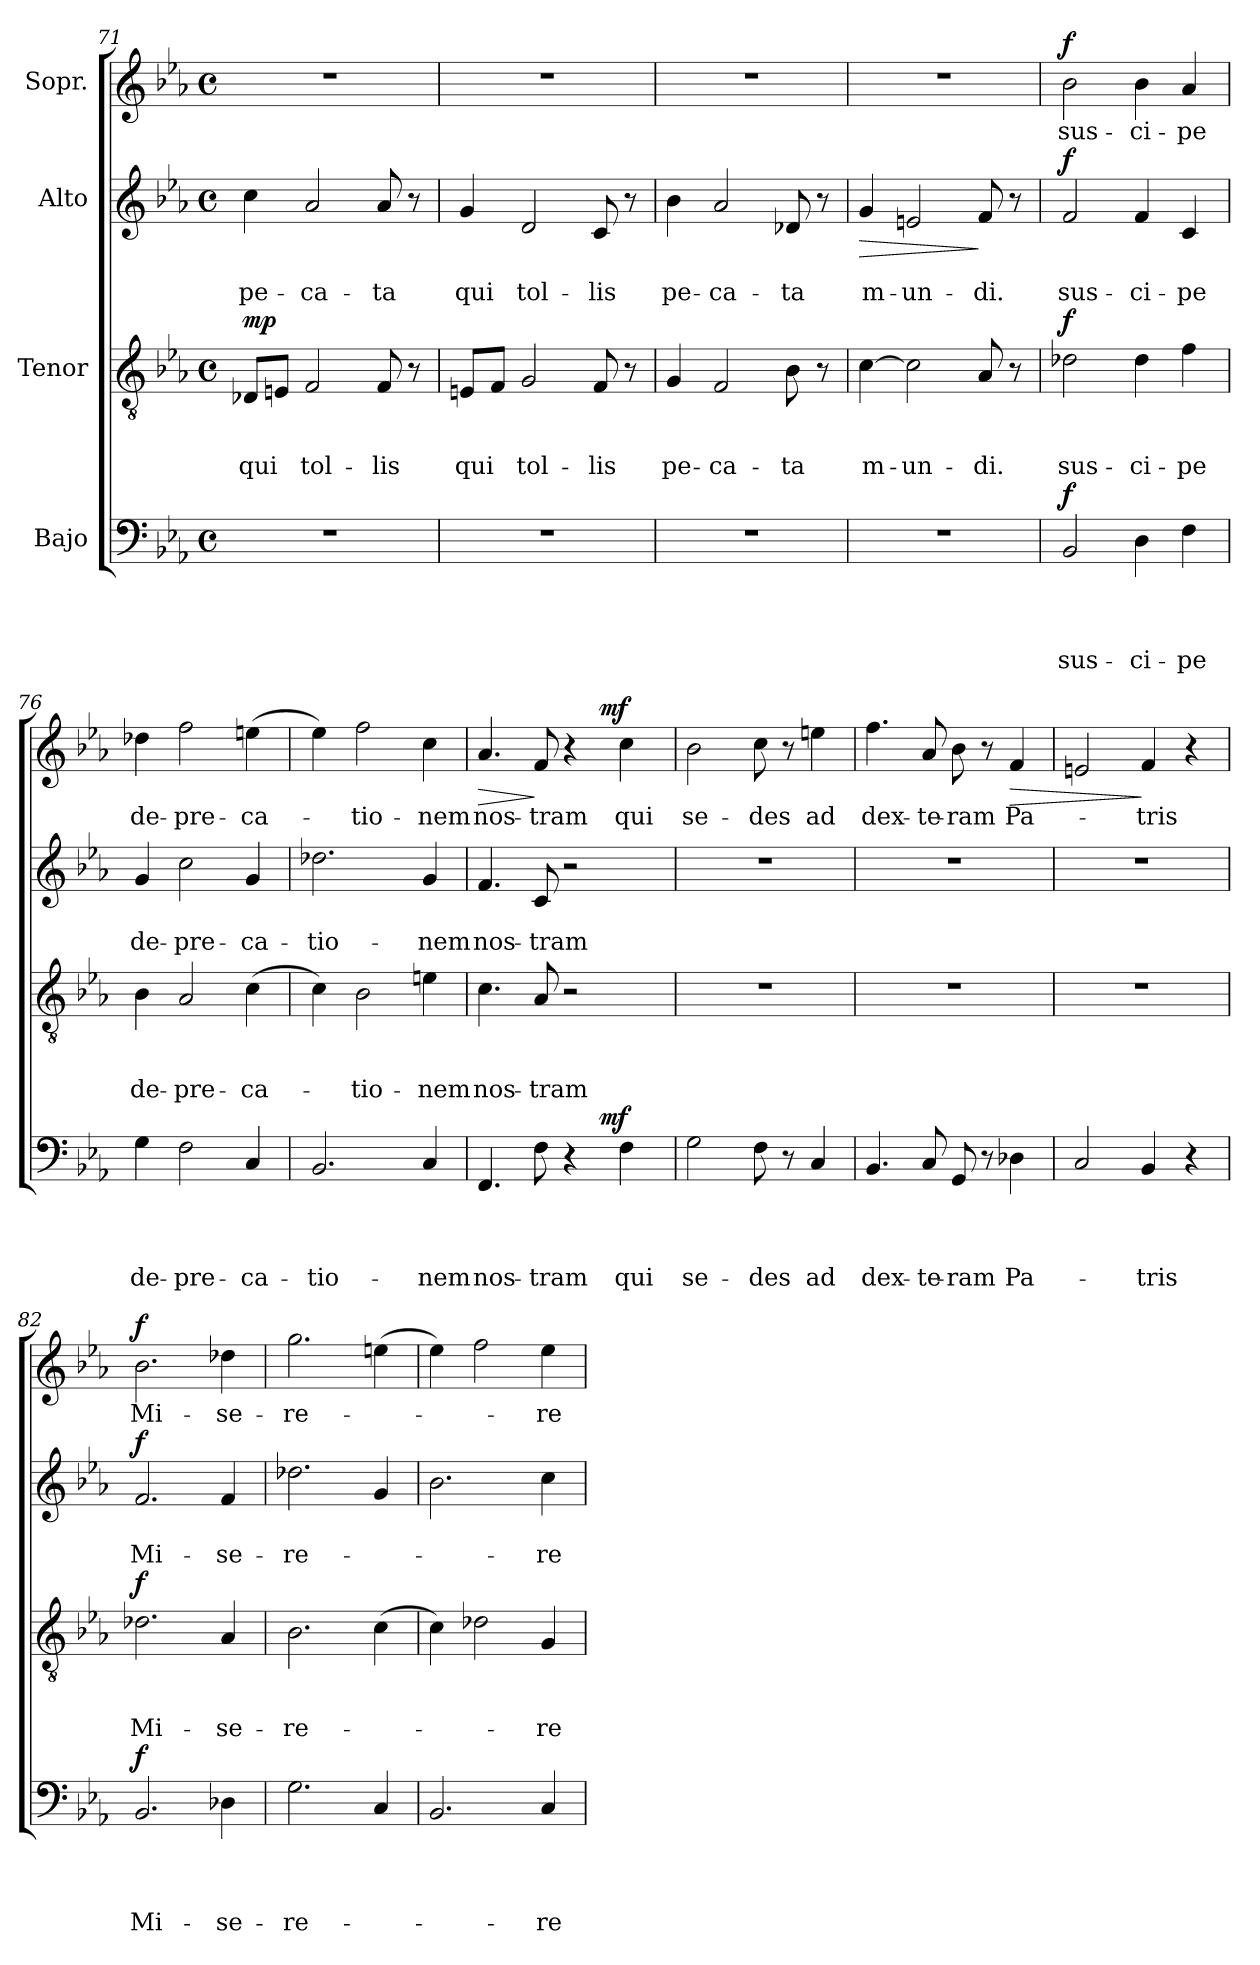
**kern	**text	**text	**text	**text	**dynam	**kern	**text	**text	**text	**dynam	**kern	**text	**text	**dynam	**kern	**text	**dynam
*part4	*part4	*part4	*part4	*part4	*part4	*part3	*part3	*part3	*part3	*part3	*part2	*part2	*part2	*part2	*part1	*part1	*part1
*staff4	*staff4	*staff4	*staff4	*staff4	*staff4	*staff3	*staff3	*staff3	*staff3	*staff3	*staff2	*staff2	*staff2	*staff2	*staff1	*staff1	*staff1
*I"Bajo	*	*	*	*	*	*I"Tenor	*	*	*	*	*I"Alto	*	*	*	*I"Sopr.	*	*
!!LO:PB:g=z
*clefF4	*	*	*	*	*	*clefGv2	*	*	*	*	*clefG2	*	*	*	*clefG2	*	*
*k[b-e-a-]	*	*	*	*	*	*k[b-e-a-]	*	*	*	*	*k[b-e-a-]	*	*	*	*k[b-e-a-]	*	*
*E-:	*	*	*	*	*	*E-:	*	*	*	*	*E-:	*	*	*	*E-:	*	*
*M4/4	*	*	*	*	*	*M4/4	*	*	*	*	*M4/4	*	*	*	*M4/4	*	*
*met(c)	*	*	*	*	*	*met(c)	*	*	*	*	*met(c)	*	*	*	*met(c)	*	*
=71	=71	=71	=71	=71	=71	=71	=71	=71	=71	=71	=71	=71	=71	=71	=71	=71	=71
!	!	!	!	!	!	!	!	!	!LO:LY:b	!LO:DY:a	!	!	!LO:LY:b	!	!	!	!
1r	.	.	.	.	.	8D-X/L	.	.	qui	mp	4cc\	.	pe-	.	1r	.	.
.	.	.	.	.	.	8En/J	.	.	.	.	.	.	.	.	.	.	.
!	!	!	!	!	!	!	!	!	!LO:LY:b	!	!	!	!LO:LY:b	!	!	!	!
.	.	.	.	.	.	2F/	.	.	tol-	.	2a-/	.	-ca-	.	.	.	.
!	!	!	!	!	!	!	!	!	!LO:LY:b	!	!	!	!LO:LY:b	!	!	!	!
.	.	.	.	.	.	8F/	.	.	-lis	.	8a-/	.	-ta	.	.	.	.
.	.	.	.	.	.	8r	.	.	.	.	8r	.	.	.	.	.	.
=72	=72	=72	=72	=72	=72	=72	=72	=72	=72	=72	=72	=72	=72	=72	=72	=72	=72
!	!	!	!	!	!	!	!	!	!LO:LY:b	!	!	!	!LO:LY:b	!	!	!	!
1r	.	.	.	.	.	8En/L	.	.	qui	.	4g/	.	qui	.	1r	.	.
.	.	.	.	.	.	8F/J	.	.	.	.	.	.	.	.	.	.	.
!	!	!	!	!	!	!	!	!	!LO:LY:b	!	!	!	!LO:LY:b	!	!	!	!
.	.	.	.	.	.	2G/	.	.	tol-	.	2d/	.	tol-	.	.	.	.
!	!	!	!	!	!	!	!	!	!LO:LY:b	!	!	!	!LO:LY:b	!	!	!	!
.	.	.	.	.	.	8F/	.	.	-lis	.	8c/	.	-lis	.	.	.	.
.	.	.	.	.	.	8r	.	.	.	.	8r	.	.	.	.	.	.
=73	=73	=73	=73	=73	=73	=73	=73	=73	=73	=73	=73	=73	=73	=73	=73	=73	=73
!	!	!	!	!	!	!	!	!	!LO:LY:b	!	!	!	!LO:LY:b	!	!	!	!
1r	.	.	.	.	.	4G/	.	.	pe-	.	4b-\	.	pe-	.	1r	.	.
!	!	!	!	!	!	!	!	!	!LO:LY:b	!	!	!	!LO:LY:b	!	!	!	!
.	.	.	.	.	.	2F/	.	.	-ca-	.	2a-/	.	-ca-	.	.	.	.
!	!	!	!	!	!	!	!	!	!LO:LY:b	!	!	!	!LO:LY:b	!	!	!	!
.	.	.	.	.	.	8B-\	.	.	-ta	.	8d-X/	.	-ta	.	.	.	.
.	.	.	.	.	.	8r	.	.	.	.	8r	.	.	.	.	.	.
=74	=74	=74	=74	=74	=74	=74	=74	=74	=74	=74	=74	=74	=74	=74	=74	=74	=74
!	!	!	!	!	!	!	!	!	!LO:LY:b	!	!	!	!LO:LY:b	!LO:HP:b	!	!	!
1r	.	.	.	.	.	[>4c\	.	.	m-	.	4g/	.	m-	>	1r	.	.
!	!	!	!	!	!	!	!	!	!LO:LY:b:rj	!	!	!	!LO:LY:b:rj	!	!	!	!
.	.	.	.	.	.	2c\]	.	.	-un-	.	2en/	.	-un-	.	.	.	.
!	!	!	!	!	!	!	!	!	!LO:LY:b	!	!	!	!LO:LY:b	!	!	!	!
.	.	.	.	.	.	8A-/	.	.	-di.	.	8f/	.	-di.	]	.	.	.
.	.	.	.	.	.	8r	.	.	.	.	8r	.	.	.	.	.	.
!!LO:LB:g=z
=75	=75	=75	=75	=75	=75	=75	=75	=75	=75	=75	=75	=75	=75	=75	=75	=75	=75
!	!	!	!	!LO:LY:b	!LO:DY:a	!	!	!	!LO:LY:b	!LO:DY:b	!	!	!LO:LY:b	!LO:DY:a	!	!LO:LY:b	!LO:DY:a
2BB-/	.	.	.	sus-	f	2d-X\	.	.	sus-	f	2f/	.	sus-	f	2b-\	sus-	f
!	!	!	!	!LO:LY:b	!	!	!	!	!LO:LY:b	!	!	!	!LO:LY:b	!	!	!LO:LY:b	!
4D\	.	.	.	-ci-	.	4d-\	.	.	-ci-	.	4f/	.	-ci-	.	4b-\	-ci-	.
!	!	!	!	!LO:LY:b	!	!	!	!	!LO:LY:b	!	!	!	!LO:LY:b	!	!	!LO:LY:b	!
4F\	.	.	.	-pe	.	4f\	.	.	-pe	.	4c/	.	-pe	.	4a-/	-pe	.
=76	=76	=76	=76	=76	=76	=76	=76	=76	=76	=76	=76	=76	=76	=76	=76	=76	=76
!	!	!	!	!LO:LY:b	!	!	!	!	!LO:LY:b	!	!	!	!LO:LY:b	!	!	!LO:LY:b	!
4G\	.	.	.	de-	.	4B-\	.	.	de-	.	4g/	.	de-	.	4dd-X\	de-	.
!	!	!	!	!LO:LY:b	!	!	!	!	!LO:LY:b	!	!	!	!LO:LY:b	!	!	!LO:LY:b	!
2F\	.	.	.	-pre-	.	2A-/	.	.	-pre-	.	2cc\	.	-pre-	.	2ff\	-pre-	.
!	!	!	!	!LO:LY:b	!	!	!	!	!LO:LY:b	!	!	!	!LO:LY:b	!	!	!LO:LY:b	!
4C/	.	.	.	-ca-	.	(>4c\	.	.	-ca-	.	4g/	.	-ca-	.	(>4een\	-ca-	.
=77	=77	=77	=77	=77	=77	=77	=77	=77	=77	=77	=77	=77	=77	=77	=77	=77	=77
!	!	!	!	!LO:LY:b	!	!	!	!	!	!	!	!	!LO:LY:b	!	!	!	!
2.BB-/	.	.	.	-tio-	.	4c\)	.	.	.	.	2.dd-X\	.	-tio-	.	4ee-\)	.	.
!	!	!	!	!	!	!	!	!	!LO:LY:b	!	!	!	!	!	!	!LO:LY:b	!
.	.	.	.	.	.	2B-\	.	.	-tio-	.	.	.	.	.	2ff\	-tio-	.
!	!	!	!	!LO:LY:b	!	!	!	!	!LO:LY:b	!	!	!	!LO:LY:b	!	!	!LO:LY:b	!
4C/	.	.	.	-nem	.	4en\	.	.	-nem	.	4g/	.	-nem	.	4cc\	-nem	.
=78	=78	=78	=78	=78	=78	=78	=78	=78	=78	=78	=78	=78	=78	=78	=78	=78	=78
!	!	!	!	!LO:LY:b	!	!	!	!	!LO:LY:b	!	!	!	!LO:LY:b	!	!	!LO:LY:b	!LO:HP:b
*^	*	*	*	*	*	*	*	*	*	*	*	*	*	*	*^	*	*
4.FF/	2ryy	.	.	.	nos-	.	4.c\	.	.	nos-	.	4.f/	.	nos-	.	4.a-/	2ryy	nos-	>
!	!	!	!	!	!LO:LY:b	!	!	!	!	!LO:LY:b	!	!	!	!LO:LY:b	!	!	!	!LO:LY:b	!
8F\	.	.	.	.	-tram	.	8A-/	.	.	-tram	.	8c/	.	-tram	.	8f/	.	-tram	]
4r	8.ryy	.	.	.	.	.	2r	.	.	.	.	2r	.	.	.	4r	8.ryy	.	.
!	!	!	!	!	!	!LO:DY:a	!	!	!	!	!	!	!	!	!	!	!	!	!LO:DY:a
.	4ryy	.	.	.	.	mf	.	.	.	.	.	.	.	.	.	.	4ryy	.	mf
!	!	!	!	!	!LO:LY:b	!	!	!	!	!	!	!	!	!	!	!	!	!LO:LY:b	!
4F\	.	.	.	.	qui	.	.	.	.	.	.	.	.	.	.	4cc\	.	qui	.
.	16ryy	.	.	.	.	.	.	.	.	.	.	.	.	.	.	.	16ryy	.	.
!!LO:LB:g=z
=79	=79	=79	=79	=79	=79	=79	=79	=79	=79	=79	=79	=79	=79	=79	=79	=79	=79	=79	=79
!	!	!	!	!	!LO:LY:b	!	!	!	!	!	!	!	!	!	!	!	!	!LO:LY:b	!
*v	*v	*	*	*	*	*	*	*	*	*	*	*	*	*	*	*v	*v	*	*
2G\	.	.	.	se-	.	1r	.	.	.	.	1r	.	.	.	2b-\	se-	.
!	!	!	!	!LO:LY:b	!	!	!	!	!	!	!	!	!	!	!	!LO:LY:b	!
8F\	.	.	.	-des	.	.	.	.	.	.	.	.	.	.	8cc\	-des	.
8r	.	.	.	.	.	.	.	.	.	.	.	.	.	.	8r	.	.
!	!	!	!	!LO:LY:b	!	!	!	!	!	!	!	!	!	!	!	!LO:LY:b	!
4C/	.	.	.	ad	.	.	.	.	.	.	.	.	.	.	4een\	ad	.
=80	=80	=80	=80	=80	=80	=80	=80	=80	=80	=80	=80	=80	=80	=80	=80	=80	=80
!	!	!	!	!LO:LY:b	!	!	!	!	!	!	!	!	!	!	!	!LO:LY:b	!
4.BB-/	.	.	.	dex-	.	1r	.	.	.	.	1r	.	.	.	4.ff\	dex-	.
!	!	!	!	!LO:LY:b	!	!	!	!	!	!	!	!	!	!	!	!LO:LY:b	!
8C/	.	.	.	-te-	.	.	.	.	.	.	.	.	.	.	8a-/	-te-	.
!	!	!	!	!LO:LY:b	!	!	!	!	!	!	!	!	!	!	!	!LO:LY:b	!
8GG/	.	.	.	-ram	.	.	.	.	.	.	.	.	.	.	8b-\	-ram	.
8r	.	.	.	.	.	.	.	.	.	.	.	.	.	.	8r	.	.
!	!	!	!	!LO:LY:b	!	!	!	!	!	!	!	!	!	!	!	!LO:LY:b	!LO:HP:b
4D-X\	.	.	.	Pa-	.	.	.	.	.	.	.	.	.	.	4f/	Pa-	>
=81	=81	=81	=81	=81	=81	=81	=81	=81	=81	=81	=81	=81	=81	=81	=81	=81	=81
2C/	.	.	.	.	.	1r	.	.	.	.	1r	.	.	.	2en/	.	.
!	!	!	!	!LO:LY:b	!	!	!	!	!	!	!	!	!	!	!	!LO:LY:b	!
4BB-/	.	.	.	-tris	.	.	.	.	.	.	.	.	.	.	4f/	-tris	]
4r	.	.	.	.	.	.	.	.	.	.	.	.	.	.	4r	.	.
=82	=82	=82	=82	=82	=82	=82	=82	=82	=82	=82	=82	=82	=82	=82	=82	=82	=82
!	!	!	!	!LO:LY:b	!LO:DY:a	!	!	!	!LO:LY:b	!LO:DY:a	!	!	!LO:LY:b	!LO:DY:a	!	!LO:LY:b	!LO:DY:a
2.BB-/	.	.	.	Mi-	f	2.d-X\	.	.	Mi-	f	2.f/	.	Mi-	f	2.b-\	Mi-	f
!	!	!	!	!LO:LY:b	!	!	!	!	!LO:LY:b	!	!	!	!LO:LY:b	!	!	!LO:LY:b	!
4D-X\	.	.	.	-se-	.	4A-/	.	.	-se-	.	4f/	.	-se-	.	4dd-X\	-se-	.
!!LO:PB:g=z
=83	=83	=83	=83	=83	=83	=83	=83	=83	=83	=83	=83	=83	=83	=83	=83	=83	=83
!	!	!	!	!LO:LY:b	!	!	!	!	!LO:LY:b	!	!	!	!LO:LY:b	!	!	!LO:LY:b	!
2.G\	.	.	.	-re-	.	2.B-\	.	.	-re-	.	2.dd-X\	.	-re-	.	2.gg\	-re-	.
4C/	.	.	.	.	.	(>4c\	.	.	.	.	4g/	.	.	.	(>4een\	.	.
=84	=84	=84	=84	=84	=84	=84	=84	=84	=84	=84	=84	=84	=84	=84	=84	=84	=84
2.BB-/	.	.	.	.	.	4c\)	.	.	.	.	2.b-\	.	.	.	4ee-\)	.	.
.	.	.	.	.	.	2d-X\	.	.	.	.	.	.	.	.	2ff\	.	.
!	!	!	!	!LO:LY:b	!	!	!	!	!LO:LY:b	!	!	!	!LO:LY:b	!	!	!LO:LY:b	!
4C/	.	.	.	-re-	.	4G/	.	.	-re-	.	4cc\	.	-re-	.	4ee-\	-re	.
=	=	=	=	=	=	=	=	=	=	=	=	=	=	=	=	=	=
*-	*-	*-	*-	*-	*-	*-	*-	*-	*-	*-	*-	*-	*-	*-	*-	*-	*-
